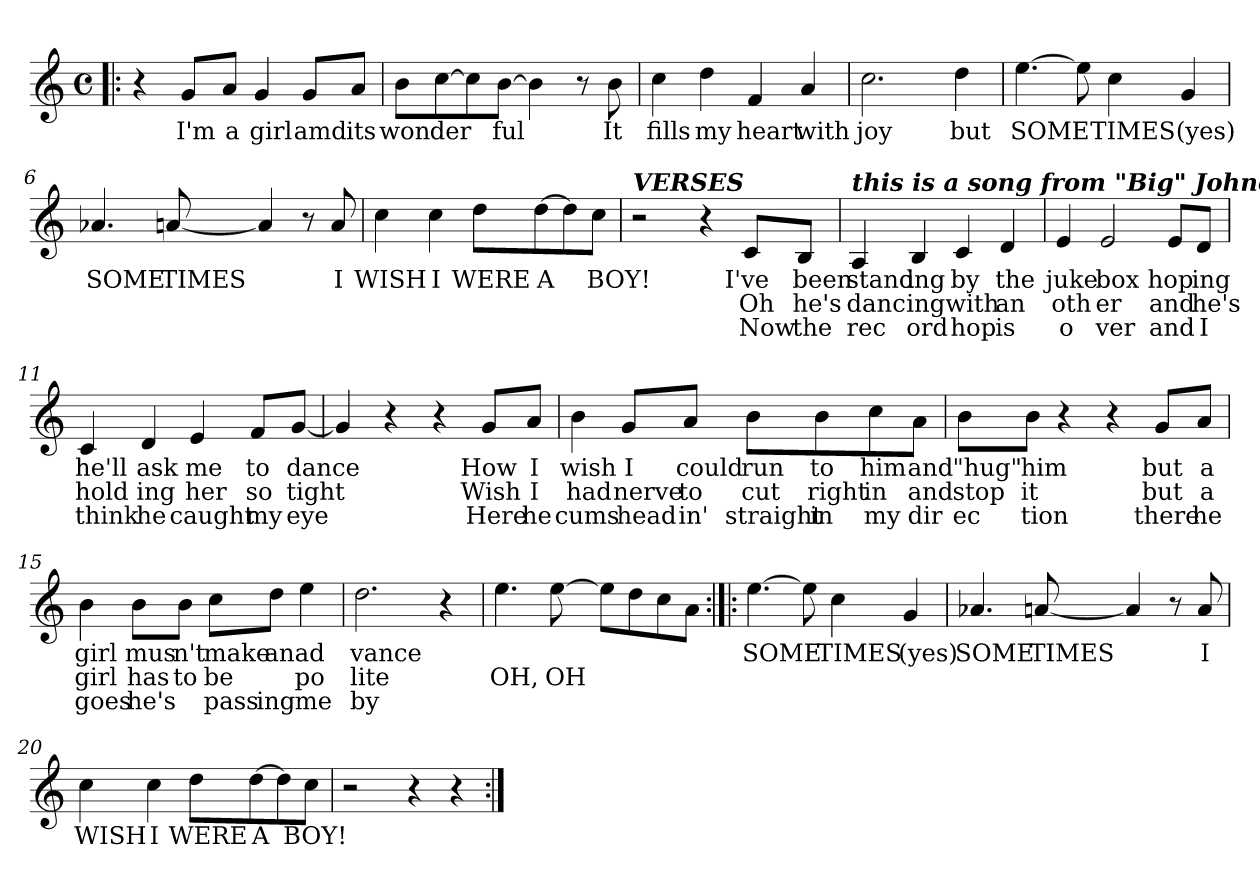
**kern	**text	**text	**text
*part1	*part1	*part1	*part1
*staff1	*staff1	*staff1	*staff1
*clefG2	*	*	*
*k[]	*	*	*
*C:	*	*	*
*M4/4	*	*	*
*met(c)	*	*	*
=1!|:	=1!|:	=1!|:	=1!|:
4r	.	.	.
8g/L	I'm	.	.
8a/J	a	.	.
4g/	girl	.	.
8g/L	amd	.	.
8a/J	its	.	.
=2	=2	=2	=2
8b\L	won	.	.
[8cc\	der	.	.
8cc\]	.	.	.
[8b\J	ful	.	.
4b\]	.	.	.
8r	.	.	.
8b\	It	.	.
=3	=3	=3	=3
4cc\	fills	.	.
4dd\	my	.	.
4f/	heart	.	.
4a/	with	.	.
=4	=4	=4	=4
2.cc\	joy	.	.
4dd\	but	.	.
!!LO:LB:g=z
=5	=5	=5	=5
[4.ee\	SOME	.	.
8ee\]	.	.	.
4cc\	TIMES	.	.
4g/	(yes)	.	.
=6	=6	=6	=6
4.a-X/	SOME	.	.
[8an/	TIMES	.	.
4a/]	.	.	.
8r	.	.	.
8a/	I	.	.
=7	=7	=7	=7
4cc\	WISH	.	.
4cc\	I	.	.
8dd\L	WERE	.	.
[8dd\	A	.	.
8dd\]	.	.	.
8cc\J	BOY!	.	.
!!LO:LB:g=z
=8	=8	=8	=8
!LO:TX:a:Bi:t=VERSES	!	!	!
2r	.	.	.
4r	1.	2.	3.
8c/L	I've	Oh	Now
8B/J	been	he's	the
=9	=9	=9	=9
!LO:TX:a:Bi:t=this is a song from "Big" Johney Gluck - writer of ITS MY PARTY	!	!	!
4A/	stand	danc	rec
4B/	ing	ing	ord
4c/	by	with	hop
4d/	the	an	is
=10	=10	=10	=10
4e/	juke	oth	o
2e/	box	er	ver
8e/L	hop	and	and
8d/J	ing	he's	I
!!LO:LB:g=z
=11	=11	=11	=11
4c/	he'll	hold	think
4d/	ask	ing	he
4e/	me	her	caught
8f/L	to	so	my
[8g/J	dance	tight	eye
=12	=12	=12	=12
4g/]	.	.	.
4r	.	.	.
4r	.	.	.
8g/L	How	Wish	Here
8a/J	I	I	he
=13	=13	=13	=13
4b\	wish	had	cums
8g/L	I	nerve	head
8a/J	could	to	in'
8b\L	run	cut	straight
8b\	to	right	in
8cc\	him	in	my
8a\J	and	and	dir
!!LO:LB:g=z
=14	=14	=14	=14
8b\L	"hug"	stop	ec
8b\J	him	it	tion
4r	.	.	.
4r	.	.	.
8g/L	but	but	there
8a/J	a	a	he
=15	=15	=15	=15
4b\	girl	girl	goes
8b\L	mus	has	he's
8b\J	n't	to	.
8cc\L	make	be	pass
8dd\J	an	.	ing
4ee\	ad	po	me
=16	=16	=16	=16
2.dd\	vance	lite	by
4r	.	.	.
=17	=17	=17	=17
4.ee\	.	OH,	.
[8ee\	.	OH	.
8ee\L]	.	.	.
8dd\	.	.	.
8cc\	.	.	.
8a\J	.	.	.
!!LO:LB:g=z
=18:|!|:	=18:|!|:	=18:|!|:	=18:|!|:
[4.ee\	SOME	.	.
8ee\]	.	.	.
4cc\	TIMES	.	.
4g/	(yes)	.	.
=19	=19	=19	=19
4.a-X/	SOME	.	.
[8an/	TIMES	.	.
4a/]	.	.	.
8r	.	.	.
8a/	I	.	.
=20	=20	=20	=20
4cc\	WISH	.	.
4cc\	I	.	.
8dd\L	WERE	.	.
[8dd\	A	.	.
8dd\]	.	.	.
8cc\J	BOY!	.	.
=21	=21	=21	=21
2r	.	.	.
4r	.	.	.
4r	.	.	.
=:|!	=:|!	=:|!	=:|!
*-	*-	*-	*-
